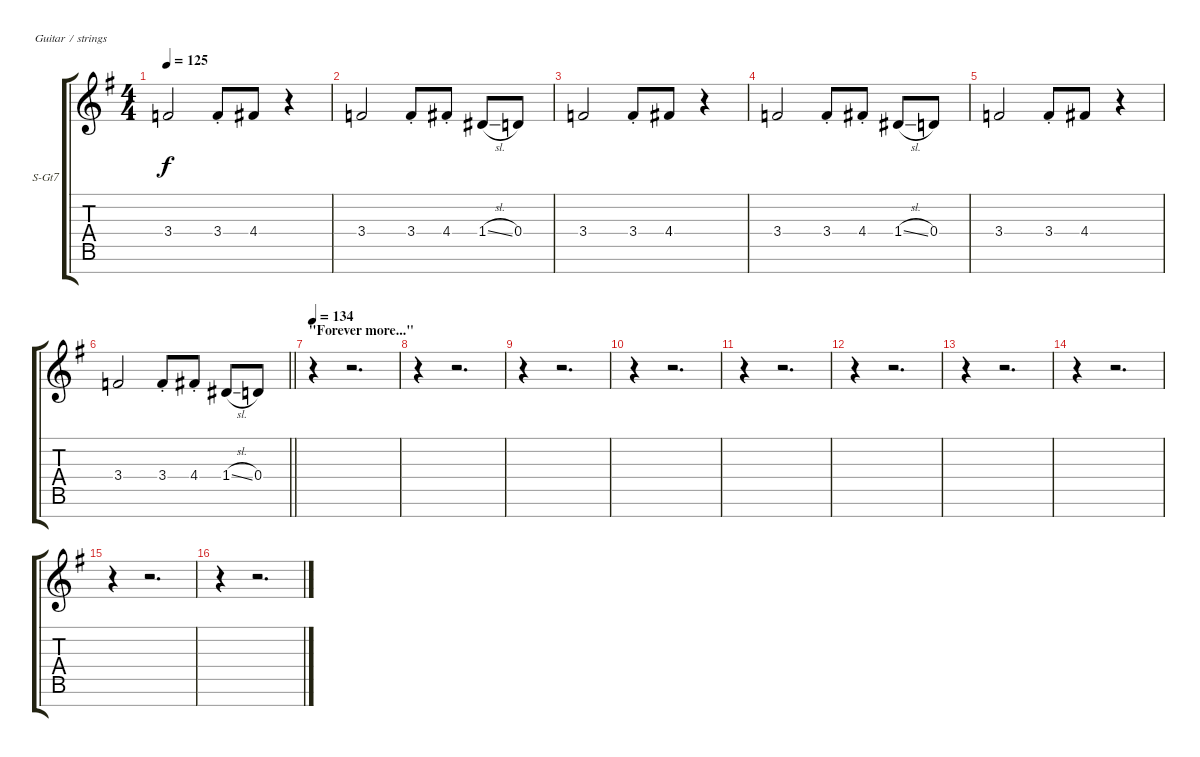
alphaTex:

\bracketExtendMode groupsimilarinstruments
\firstSystemTrackNameOrientation horizontal
\otherSystemsTrackNameOrientation horizontal
\track ("Keyboard 5 - Brat/Shagrath" "S-Gt7") {instrument trombone}
\staff {score tabs}
\tuning (E4 B3 G3 D3 A2 E2 B1)
\displaytranspose 12
\ts (4 4)
\tempo 125
\clef g2
\ks g
3.4.2{dy f} 3.4{st}.8 4.4.8 r.4 |
3.4.2 3.4{st}.8 4.4{st}.8 1.4{sl}.8 0.4.8 |
3.4.2 3.4{st}.8 4.4.8 r.4 |
3.4.2 3.4{st}.8 4.4{st}.8 1.4{sl}.8 0.4.8 |
3.4.2 3.4{st}.8 4.4.8 r.4 |
\barLineRight lightlight
3.4.2 3.4{st}.8 4.4{st}.8 1.4{sl}.8 0.4.8 |
\section ("" "\"Forever more...\"")
\tempo 134
r.4 r.2{d} |
r.4 r.2{d} |
r.4 r.2{d} |
r.4 r.2{d} |
r.4 r.2{d} |
r.4 r.2{d} |
r.4 r.2{d} |
r.4 r.2{d} |
r.4 r.2{d} |
r.4 r.2{d}
